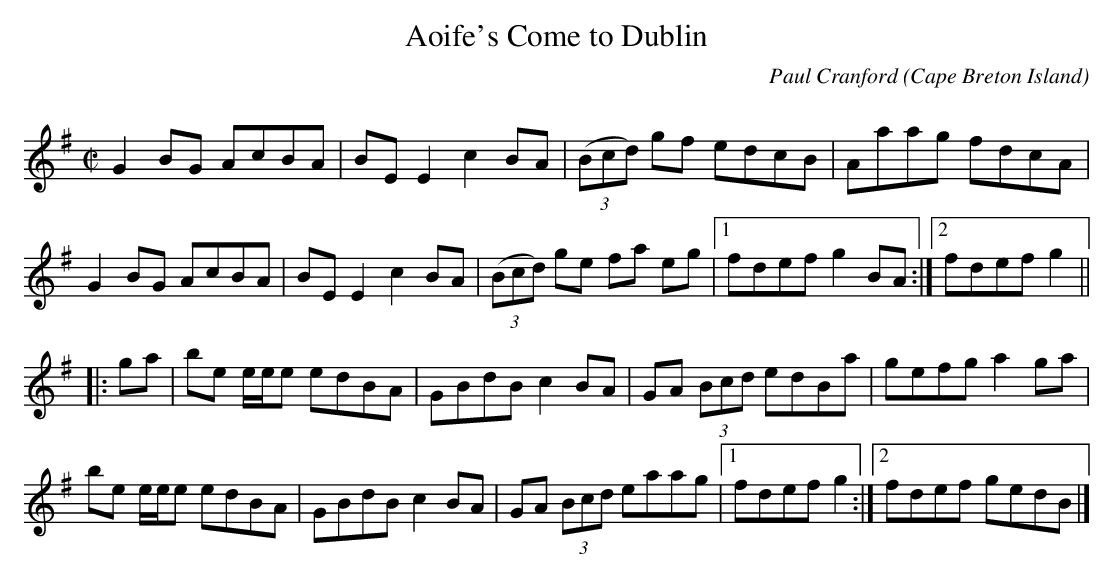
X:1
T:Aoife's Come to Dublin
C:Paul Cranford
O:Cape Breton Island
Q:300
L:1/8
M:C|
K:G
G2 BG AcBA|BEE2 c2 BA|(3(Bcd) gf edcB|Aaag fdcA|
G2 BG AcBA|BEE2 c2 BA|(3(Bcd) ge fa eg|[1fdef g2 BA:|[2fdef g2||
|:ga|be e/e/e edBA|GBdB c2 BA|GA (3Bcd edBa|gefg a2 ga|
be e/e/e edBA|GBdB c2 BA|GA (3Bcd eaag|[1fdef g2:|[2fdef gedB|]
